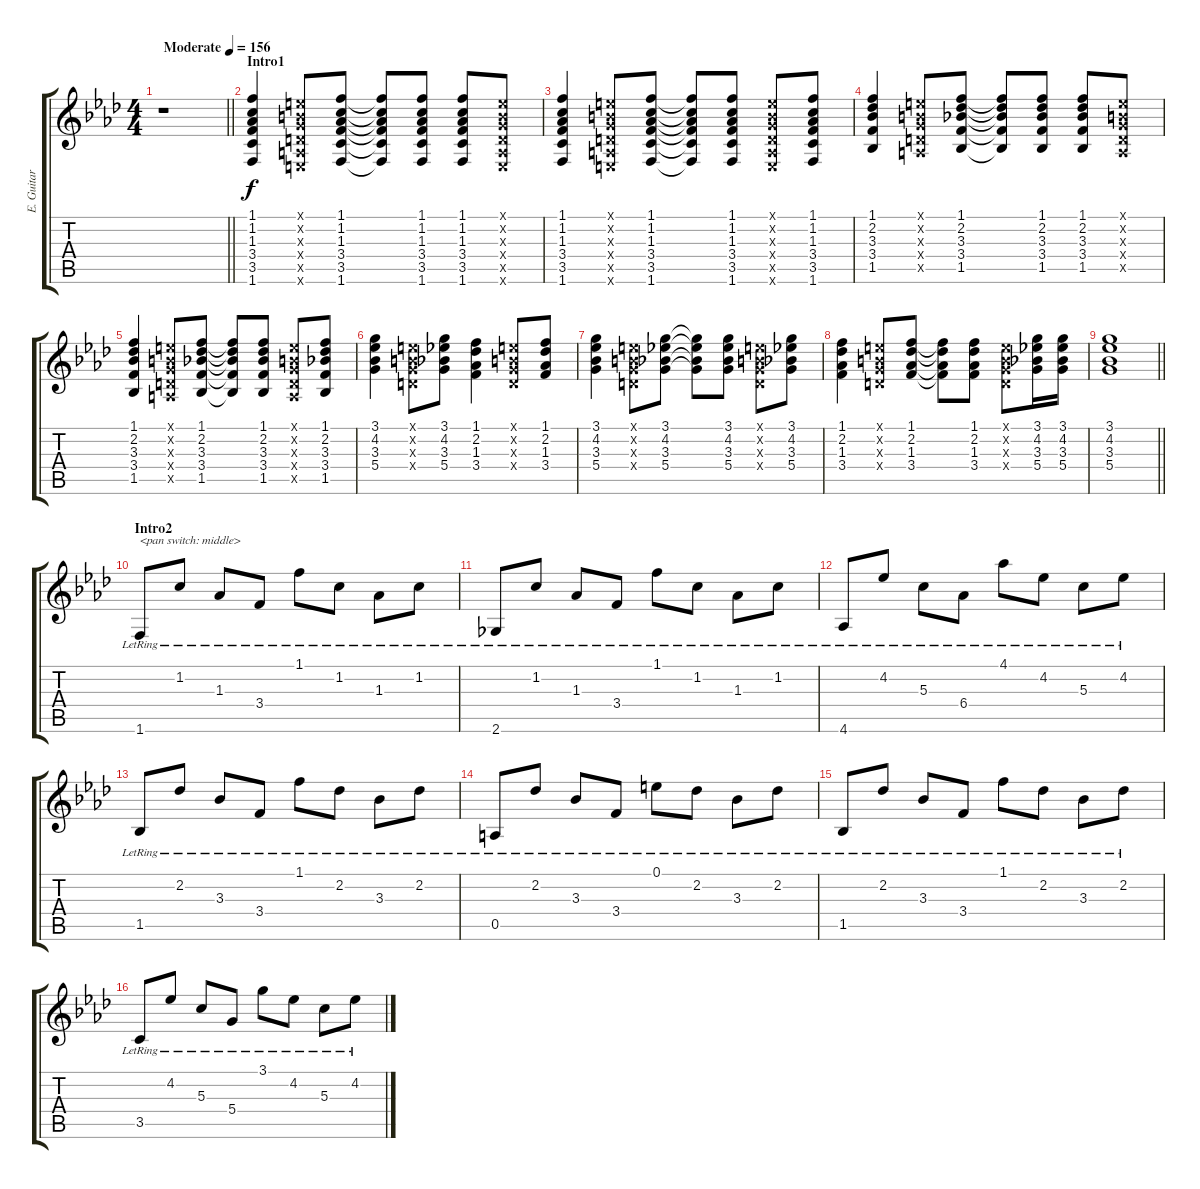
\track ("E. Guitar III" "E. Guitar ") {instrument electricguitarclean}
\staff {score tabs}
\tuning (E4 B3 G3 D3 A2 E2) {hide}
\ts (4 4)
\tempo (156 "Moderate")
\clef g2
\barLineRight lightlight
\ks ab
r.1{dy f instrument electricguitarclean} |
\section ("" "Intro1")
(1.1 1.2 1.3 3.4 3.5 1.6).4 (0.1{x} 0.2{x} 0.3{x} 0.4{x} 0.5{x} 0.6{x}).8 (1.1 1.2 1.3 3.4 3.5 1.6).8 (1.1{t} 1.2{t} 1.3{t} 3.4{t} 3.5{t} 1.6{t}).8 (1.1 1.2 1.3 3.4 3.5 1.6).8 (1.1 1.2 1.3 3.4 3.5 1.6).8 (0.1{x} 0.2{x} 0.3{x} 0.4{x} 0.5{x} 0.6{x}).8 |
(1.1 1.2 1.3 3.4 3.5 1.6).4 (0.1{x} 0.2{x} 0.3{x} 0.4{x} 0.5{x} 0.6{x}).8 (1.1 1.2 1.3 3.4 3.5 1.6).8 (1.1{t} 1.2{t} 1.3{t} 3.4{t} 3.5{t} 1.6{t}).8 (1.1 1.2 1.3 3.4 3.5 1.6).8 (0.1{x} 0.2{x} 0.3{x} 0.4{x} 0.5{x} 0.6{x}).8 (1.1 1.2 1.3 3.4 3.5 1.6).8 |
(1.1 2.2 3.3 3.4 1.5).4 (0.1{x} 0.2{x} 0.3{x} 0.4{x} 0.5{x}).8 (1.1 2.2 3.3 3.4 1.5).8 (1.1{t} 2.2{t} 3.3{t} 3.4{t} 1.5{t}).8 (1.1 2.2 3.3 3.4 1.5).8 (1.1 2.2 3.3 3.4 1.5).8 (0.1{x} 0.2{x} 0.3{x} 0.4{x} 0.5{x}).8 |
(1.1 2.2 3.3 3.4 1.5).4 (0.1{x} 0.2{x} 0.3{x} 0.4{x} 0.5{x}).8 (1.1 2.2 3.3 3.4 1.5).8 (1.1{t} 2.2{t} 3.3{t} 3.4{t} 1.5{t}).8 (1.1 2.2 3.3 3.4 1.5).8 (0.1{x} 0.2{x} 0.3{x} 0.4{x} 0.5{x}).8 (1.1 2.2 3.3 3.4 1.5).8 |
(3.1 4.2 3.3 5.4).4 (0.1{x} 0.2{x} 0.3{x} 0.4{x}).8 (3.1 4.2 3.3 5.4).8 (1.1 2.2 1.3 3.4).4 (0.1{x} 0.2{x} 0.3{x} 0.4{x}).8 (1.1 2.2 1.3 3.4).8 |
(3.1 4.2 3.3 5.4).4 (0.1{x} 0.2{x} 0.3{x} 0.4{x}).8 (3.1 4.2 3.3 5.4).8 (3.1{t} 4.2{t} 3.3{t} 5.4{t}).8 (3.1 4.2 3.3 5.4).8 (0.1{x} 0.2{x} 0.3{x} 0.4{x}).8 (3.1 4.2 3.3 5.4).8 |
(1.1 2.2 1.3 3.4).4 (0.1{x} 0.2{x} 0.3{x} 0.4{x}).8 (1.1 2.2 1.3 3.4).8 (1.1{t} 2.2{t} 1.3{t} 3.4{t}).8 (1.1 2.2 1.3 3.4).8 (0.1{x} 0.2{x} 0.3{x} 0.4{x}).8 (3.1 4.2 3.3 5.4).16 (3.1 4.2 3.3 5.4).16 |
\barLineRight lightlight
(3.1 4.2 3.3 5.4).1 |
\section ("" "Intro2")
1.6{lr}.8{txt "<pan switch: middle>" balance 8} 1.2{lr}.8 1.3{lr}.8 3.4{lr}.8 1.1{lr}.8 1.2{lr}.8 1.3{lr}.8 1.2{lr}.8 |
2.6{lr}.8 1.2{lr}.8 1.3{lr}.8 3.4{lr}.8 1.1{lr}.8 1.2{lr}.8 1.3{lr}.8 1.2{lr}.8 |
4.6{lr}.8 4.2{lr}.8 5.3{lr}.8 6.4{lr}.8 4.1{lr}.8 4.2{lr}.8 5.3{lr}.8 4.2{lr}.8 |
1.5{lr}.8 2.2{lr}.8 3.3{lr}.8 3.4{lr}.8 1.1{lr}.8 2.2{lr}.8 3.3{lr}.8 2.2{lr}.8 |
0.5{lr}.8 2.2{lr}.8 3.3{lr}.8 3.4{lr}.8 0.1{lr}.8 2.2{lr}.8 3.3{lr}.8 2.2{lr}.8 |
1.5{lr}.8 2.2{lr}.8 3.3{lr}.8 3.4{lr}.8 1.1{lr}.8 2.2{lr}.8 3.3{lr}.8 2.2{lr}.8 |
3.5{lr}.8 4.2{lr}.8 5.3{lr}.8 5.4{lr}.8 3.1{lr}.8 4.2{lr}.8 5.3{lr}.8 4.2{lr}.8
